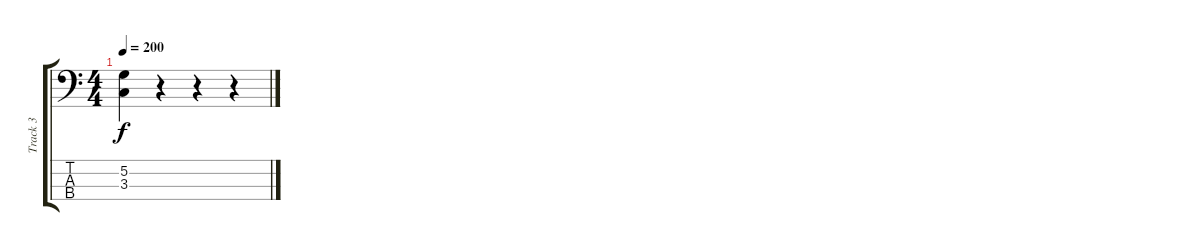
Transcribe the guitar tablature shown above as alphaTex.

\track ("Track 3" "Track 3") {instrument electricbasspick}
\staff {score tabs}
\tuning (G2 D2 A1 E1) {hide}
\ts (4 4)
\tempo 200
\clef f4
\ks c
(5.2 3.3).4{dy f} r.4 r.4 r.4
